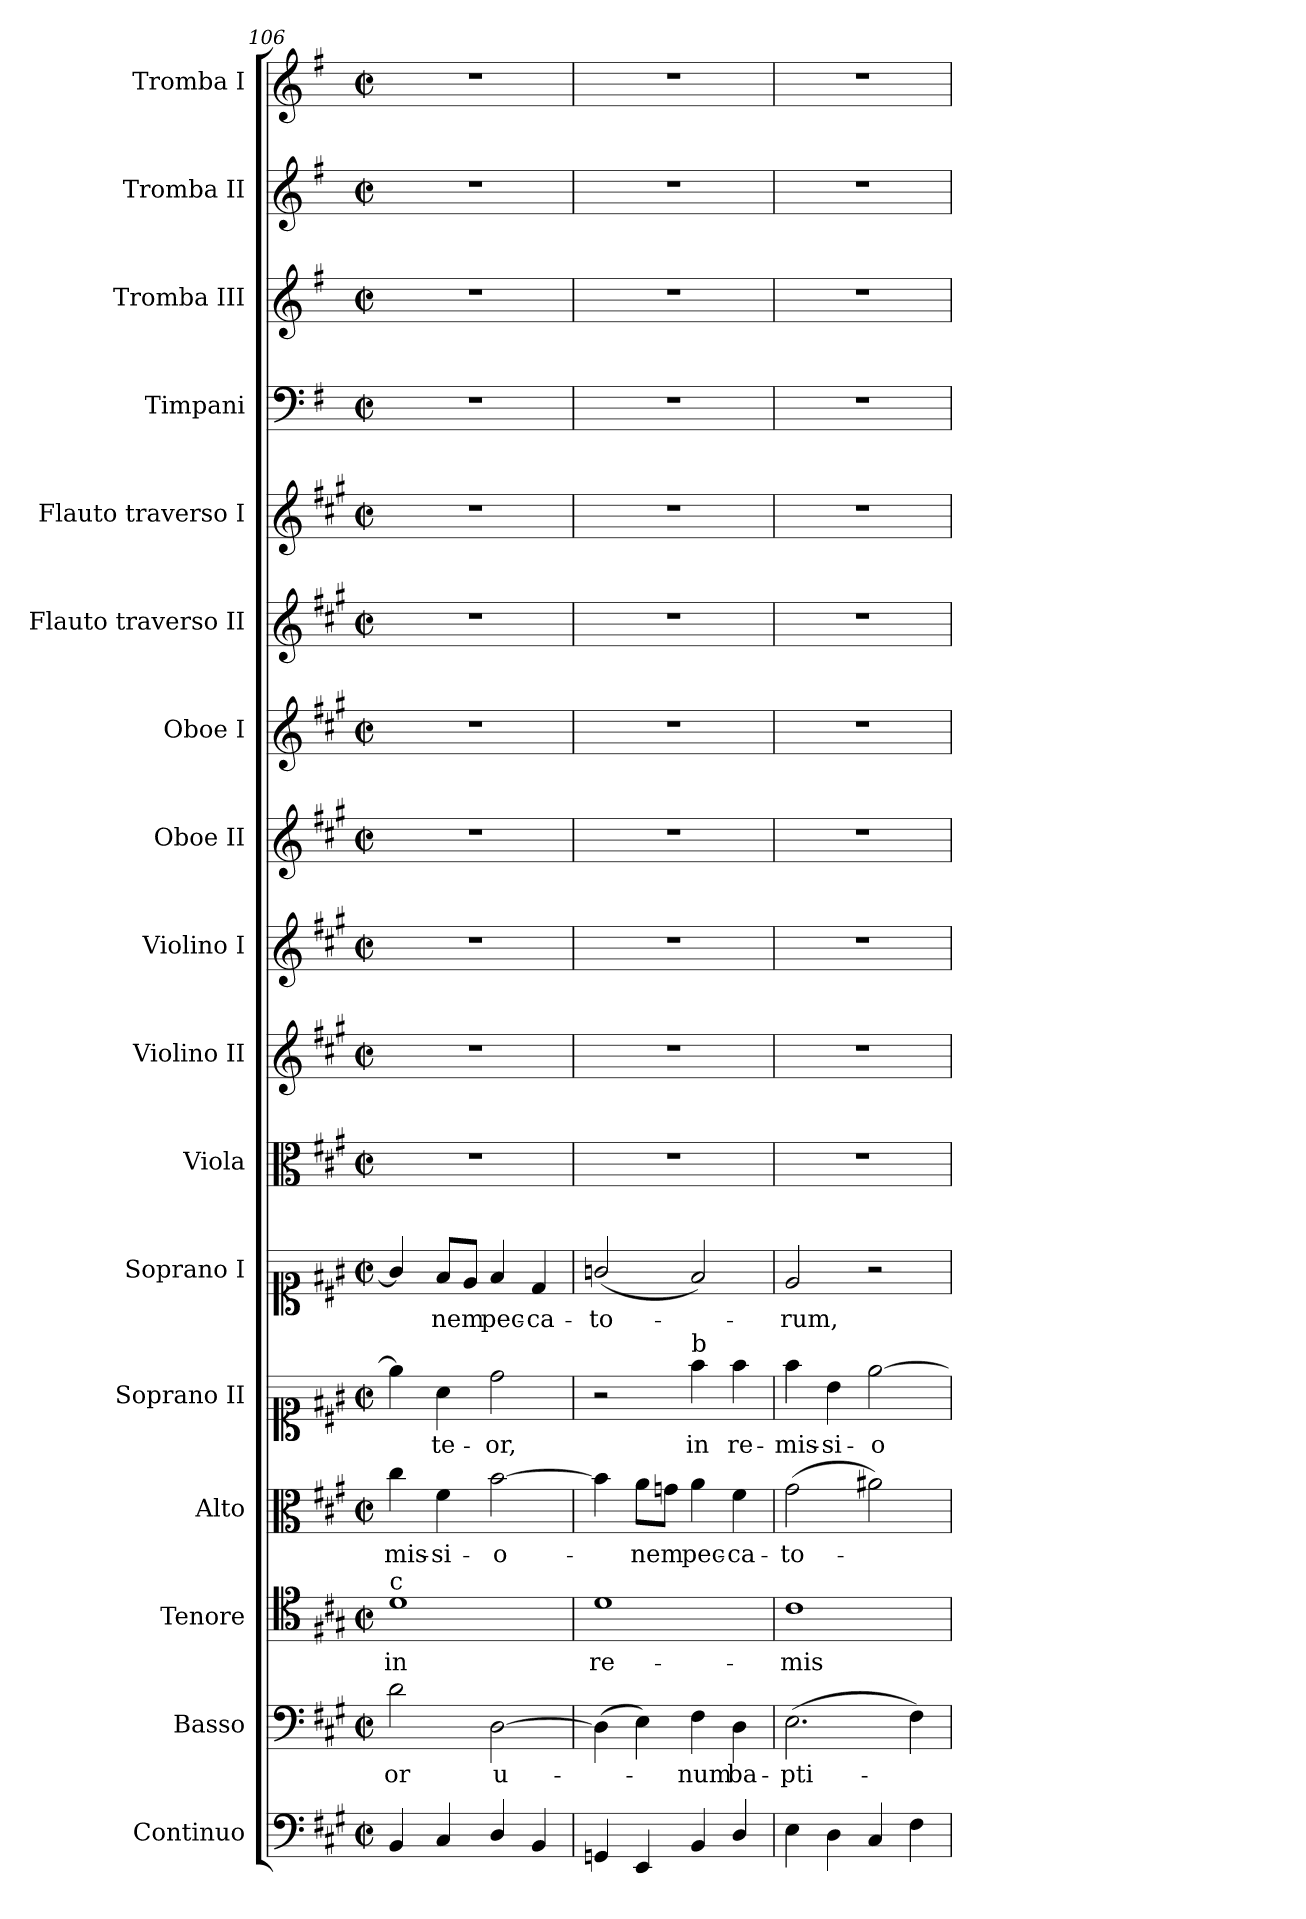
**kern	**kern	**text	**kern	**text	**kern	**text	**kern	**text	**kern	**text	**kern	**kern	**kern	**kern	**kern	**kern	**kern	**kern	**kern	**kern	**kern
*part17	*part16	*part16	*part15	*part15	*part14	*part14	*part13	*part13	*part12	*part12	*part11	*part10	*part9	*part8	*part7	*part6	*part5	*part4	*part3	*part2	*part1
*staff17	*staff16	*staff16	*staff15	*staff15	*staff14	*staff14	*staff13	*staff13	*staff12	*staff12	*staff11	*staff10	*staff9	*staff8	*staff7	*staff6	*staff5	*staff4	*staff3	*staff2	*staff1
*I"Continuo	*I"Basso	*	*I"Tenore	*	*I"Alto	*	*I"Soprano II	*	*I"Soprano I	*	*I"Viola	*I"Violino II	*I"Violino I	*I"Oboe II	*I"Oboe I	*I"Flauto traverso II	*I"Flauto traverso I	*I"Timpani	*I"Tromba III	*I"Tromba II	*I"Tromba I
*I'Cont.	*I'B.	*	*I'T.	*	*I'A.	*	*I'S. II	*	*I'S. I	*	*I'Vla.	*I'Vln. II	*I'Vln. I	*I'Ob. II	*I'Ob. I	*I'Fl. trv. II	*I'Fl. trv. I	*I'Timp.	*I'Tr. III	*I'Tr. II	*I'Tr. I
*clefF4	*clefF4	*	*clefC4	*	*clefC3	*	*clefC1	*	*clefC1	*	*clefC3	*clefG2	*clefG2	*clefG2	*clefG2	*clefG2	*clefG2	*clefF4	*clefG2	*clefG2	*clefG2
*	*	*	*	*	*	*	*	*	*	*	*	*	*	*	*	*	*	*ITrd-1c-2	*ITrd-1c-2	*ITrd-1c-2	*ITrd-1c-2
*k[f#c#g#]	*k[f#c#g#]	*	*k[f#c#g#]	*	*k[f#c#g#]	*	*k[f#c#g#]	*	*k[f#c#g#]	*	*k[f#c#g#]	*k[f#c#g#]	*k[f#c#g#]	*k[f#c#g#]	*k[f#c#g#]	*k[f#c#g#]	*k[f#c#g#]	*k[f#c#g#]	*k[f#c#g#]	*k[f#c#g#]	*k[f#c#g#]
*M2/2	*M2/2	*	*M2/2	*	*M2/2	*	*M2/2	*	*M2/2	*	*M2/2	*M2/2	*M2/2	*M2/2	*M2/2	*M2/2	*M2/2	*M2/2	*M2/2	*M2/2	*M2/2
*met(c|)	*met(c|)	*	*met(c|)	*	*met(c|)	*	*met(c|)	*	*met(c|)	*	*met(c|)	*met(c|)	*met(c|)	*met(c|)	*met(c|)	*met(c|)	*met(c|)	*met(c|)	*met(c|)	*met(c|)	*met(c|)
=106	=106	=106	=106	=106	=106	=106	=106	=106	=106	=106	=106	=106	=106	=106	=106	=106	=106	=106	=106	=106	=106
!	!	!	!LO:TX:a:t=c	!	!	!	!	!	!	!	!	!	!	!	!	!	!	!	!	!	!
4BB/	2d\	-or	1d	in	4cc#\	-mis-	4ee\]	.	4g/]	.	1r	1r	1r	1r	1r	1r	1r	1r	1r	1r	1r
4C#/	.	.	.	.	4f#\	-si-	4a\	-te-	8f#/L	-nem	.	.	.	.	.	.	.	.	.	.	.
.	.	.	.	.	.	.	.	.	8e/J	.	.	.	.	.	.	.	.	.	.	.	.
4D/	[2D\	u-	.	.	[2b\	-o-	2dd\	-or,	4f#/	pec-	.	.	.	.	.	.	.	.	.	.	.
4BB/	.	.	.	.	.	.	.	.	4d/	-ca-	.	.	.	.	.	.	.	.	.	.	.
=107	=107	=107	=107	=107	=107	=107	=107	=107	=107	=107	=107	=107	=107	=107	=107	=107	=107	=107	=107	=107	=107
4GGn/	(4D\]	.	1d	re-	4b\]	.	2r	.	(2gn/	-to-	1r	1r	1r	1r	1r	1r	1r	1r	1r	1r	1r
4EE/	4E\)	.	.	.	8a\L	-nem	.	.	.	.	.	.	.	.	.	.	.	.	.	.	.
.	.	.	.	.	8gn\J	.	.	.	.	.	.	.	.	.	.	.	.	.	.	.	.
!	!	!	!	!	!	!	!LO:TX:a:t=b	!	!	!	!	!	!	!	!	!	!	!	!	!	!
4BB/	4F#\	-num	.	.	4a\	pec-	4ff#\	in	2f#/)	.	.	.	.	.	.	.	.	.	.	.	.
4D/	4D\	ba-	.	.	4f#\	-ca-	4ff#\	re-	.	.	.	.	.	.	.	.	.	.	.	.	.
=108	=108	=108	=108	=108	=108	=108	=108	=108	=108	=108	=108	=108	=108	=108	=108	=108	=108	=108	=108	=108	=108
4E\	(2.E\	-pti-	1c#	-mis-	(2g#\	-to-	4ff#\	-mis-	2e/	-rum,	1r	1r	1r	1r	1r	1r	1r	1r	1r	1r	1r
4D\	.	.	.	.	.	.	4b\	-si-	.	.	.	.	.	.	.	.	.	.	.	.	.
4C#/	.	.	.	.	2a#X\)	.	[2ee\	-o-	2r	.	.	.	.	.	.	.	.	.	.	.	.
4F#\	4F#\)	.	.	.	.	.	.	.	.	.	.	.	.	.	.	.	.	.	.	.	.
=	=	=	=	=	=	=	=	=	=	=	=	=	=	=	=	=	=	=	=	=	=
*-	*-	*-	*-	*-	*-	*-	*-	*-	*-	*-	*-	*-	*-	*-	*-	*-	*-	*-	*-	*-	*-
